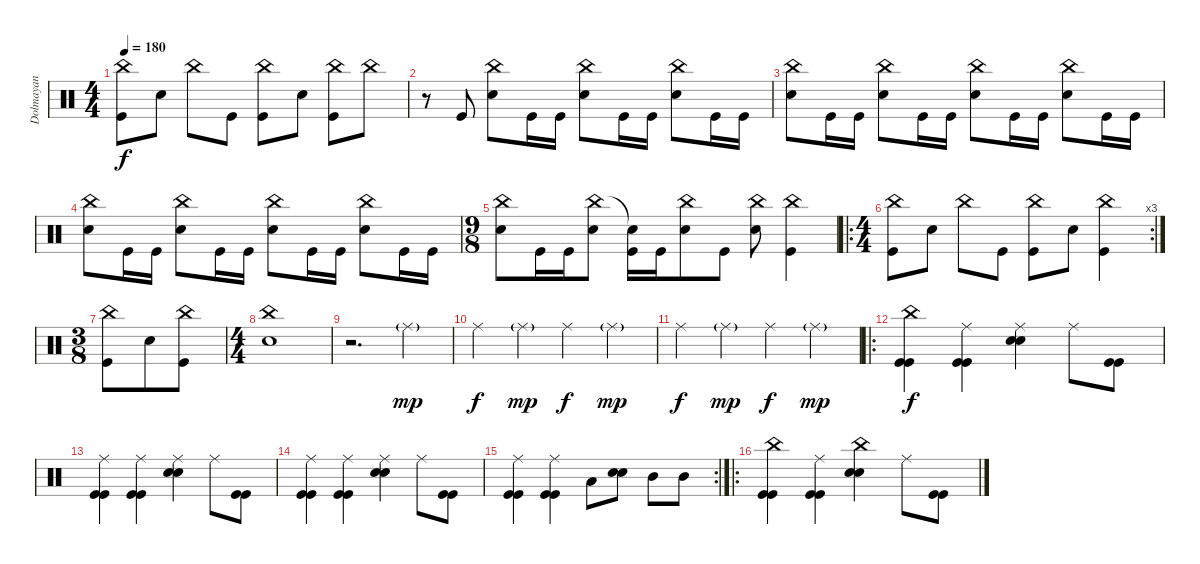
\track ("Dolmayan" "Dolmayan") {instrument percussion}
\staff {score}
\articulation defaults
\ts (4 4)
\tempo 180
\clef neutral
\ks c
("China (hit)" "Kick (hit)").8{dy f} "Snare (hit) 2".8 "China (hit)".8 "Kick (hit)".8 ("China (hit)" "Kick (hit)").8 "Snare (hit) 2".8 ("China (hit)" "Kick (hit)").8 "China (hit)".8 |
r.8 "Kick (hit)".8 ("China (hit)" "Snare (hit) 2").8 "Kick (hit)".16 "Kick (hit)".16 ("China (hit)" "Snare (hit) 2").8 "Kick (hit)".16 "Kick (hit)".16 ("China (hit)" "Snare (hit) 2").8 "Kick (hit)".16 "Kick (hit)".16 |
("China (hit)" "Snare (hit) 2").8 "Kick (hit)".16 "Kick (hit)".16 ("China (hit)" "Snare (hit) 2").8 "Kick (hit)".16 "Kick (hit)".16 ("China (hit)" "Snare (hit) 2").8 "Kick (hit)".16 "Kick (hit)".16 ("China (hit)" "Snare (hit) 2").8 "Kick (hit)".16 "Kick (hit)".16 |
("China (hit)" "Snare (hit) 2").8 "Kick (hit)".16 "Kick (hit)".16 ("China (hit)" "Snare (hit) 2").8 "Kick (hit)".16 "Kick (hit)".16 ("China (hit)" "Snare (hit) 2").8 "Kick (hit)".16 "Kick (hit)".16 ("China (hit)" "Snare (hit) 2").8 "Kick (hit)".16 "Kick (hit)".16 |
\ts (9 8)
("China (hit)" "Snare (hit) 2").8 "Kick (hit)".16 "Kick (hit)".16 ("China (hit)" "Snare (hit) 2").8 ("Snare (hit)"{t} "Kick (hit)").16 "Kick (hit)".16 ("China (hit)" "Snare (hit) 2").8 "Kick (hit)".8 ("China (hit)" "Snare (hit) 2").8 ("China (hit)" "Kick (hit)").4 |
\ro
\rc 3
\ts (4 4)
("China (hit)" "Kick (hit)").8 "Snare (hit) 2".8 "China (hit)".8 "Kick (hit)".8 ("China (hit)" "Kick (hit)").8 "Snare (hit) 2".8 ("China (hit)" "Kick (hit)").4 |
\ts (3 8)
("China (hit)" "Kick (hit)").8 "Snare (hit) 2".8 ("China (hit)" "Kick (hit)").8 |
\ts (4 4)
("China (hit)" "Snare (hit) 2").1 |
r.2{d} "Ride (middle)"{g}.4{dy mp} |
"Ride (middle)".4{dy f} "Ride (middle)"{g}.4{dy mp} "Ride (middle)".4{dy f} "Ride (middle)"{g}.4{dy mp} |
"Ride (middle)".4{dy f} "Ride (middle)"{g}.4{dy mp} "Ride (middle)".4{dy f} "Ride (middle)"{g}.4{dy mp} |
\ro
("China (hit)" "Kick (hit)" "Kick (hit)").4{dy f} ("Ride (middle)" "Kick (hit)" "Kick (hit)").4 ("Ride (middle)" "Snare (hit) 2" "Snare (hit) 2").4 "Ride (middle)".8 ("Kick (hit)" "Kick (hit)").8 |
("Ride (middle)" "Kick (hit)" "Kick (hit)").4 ("Ride (middle)" "Kick (hit)" "Kick (hit)").4 ("Ride (middle)" "Snare (hit) 2" "Snare (hit) 2").4 "Ride (middle)".8 ("Kick (hit)" "Kick (hit)").8 |
("Ride (middle)" "Kick (hit)" "Kick (hit)").4 ("Ride (middle)" "Kick (hit)" "Kick (hit)").4 ("Ride (middle)" "Snare (hit) 2" "Snare (hit) 2").4 "Ride (middle)".8 ("Kick (hit)" "Kick (hit)").8 |
\rc 2
("Ride (middle)" "Kick (hit)" "Kick (hit)").4 ("Ride (middle)" "Kick (hit)" "Kick (hit)").4 "Low Tom (hit)".8 ("Snare (hit) 2" "Snare (hit) 2").8 "Mid Tom (hit)".8 "Mid Tom (hit)".8 |
\ro
("China (hit)" "Kick (hit)" "Kick (hit)").4 ("Ride (middle)" "Kick (hit)" "Kick (hit)").4 ("China (hit)" "Snare (hit) 2" "Snare (hit) 2").4 "Ride (middle)".8 ("Kick (hit)" "Kick (hit)").8
